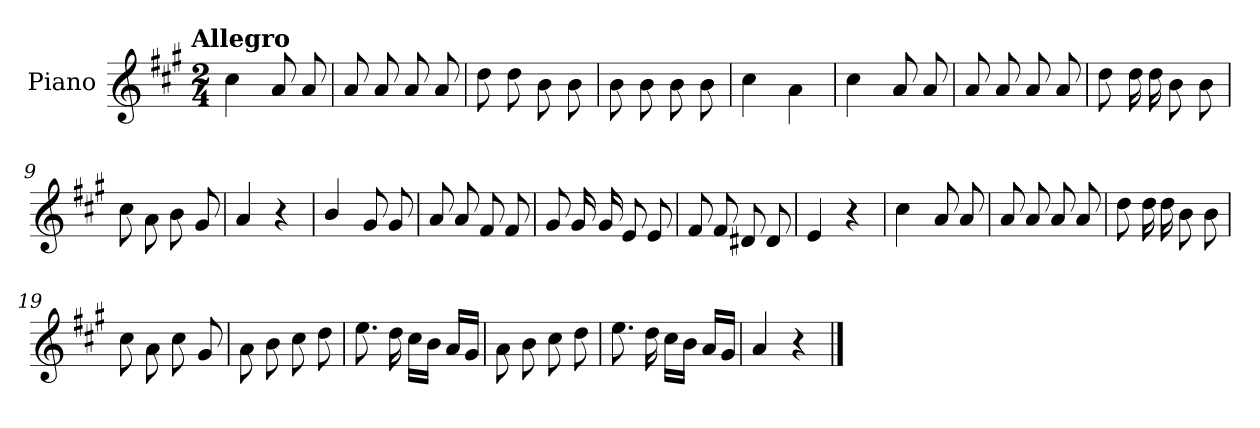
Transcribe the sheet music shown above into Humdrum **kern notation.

**kern
*part1
*staff1
*I"Piano
*I'Pno.
*clefG2
*k[f#c#g#]
!!LO:TX:omd:t=Allegro
*M2/4
*MM144
=1
4cc#\
8a/
8a/
=2
8a/
8a/
8a/
8a/
=3
8dd\
8dd\
8b\
8b\
=4
8b\
8b\
8b\
8b\
=5
4cc#\
4a\
=6
4cc#\
8a/
8a/
!!LO:LB:g=z
=7
8a/
8a/
8a/
8a/
=8
8dd\
16dd\
16dd\
8b\
8b\
=9
8cc#\
8a\
8b\
8g#/
=10
4a/
4r
=11
4b/
8g#/
8g#/
=12
8a/
8a/
8f#/
8f#/
=13
8g#/
16g#/
16g#/
8e/
8e/
!!LO:LB:g=z
=14
8f#/
8f#/
8d#X/
8d#/
=15
4e/
4r
=16
4cc#\
8a/
8a/
=17
8a/
8a/
8a/
8a/
=18
8dd\
16dd\
16dd\
8b\
8b\
=19
8cc#\
8a\
8cc#\
8g#/
!!LO:LB:g=z
=20
8a\
8b\
8cc#\
8dd\
=21
8.ee\
16dd\
16cc#\LL
16b\JJ
16a/LL
16g#/JJ
=22
8a\
8b\
8cc#\
8dd\
=23
8.ee\
16dd\
16cc#\LL
16b\JJ
16a/LL
16g#/JJ
=24
4a/
4r
==
*-
